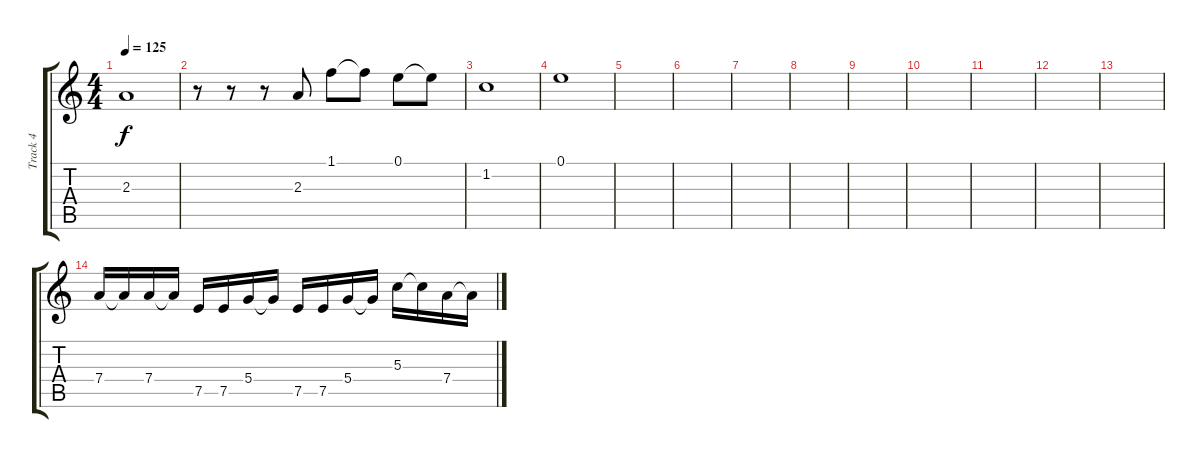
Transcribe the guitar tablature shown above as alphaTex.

\track ("Track 4" "Track 4") {instrument overdrivenguitar}
\staff {score tabs}
\tuning (E4 B3 G3 D3 A2 E2) {hide}
\ts (4 4)
\tempo 125
\clef g2
\ks c
2.3.1{dy f} |
r.8 r.8 r.8 2.3.8 1.1.8 1.1{t}.8 0.1.8 0.1{t}.8 |
1.2.1 |
0.1.1 |
|
|
|
|
|
|
|
|
|
7.4.16 7.4{t}.16 7.4.16 7.4{t}.16 7.5.16 7.5.16 5.4.16 5.4{t}.16 7.5.16 7.5.16 5.4.16 5.4{t}.16 5.3.16 5.3{t}.16 7.4.16 7.4{t}.16
